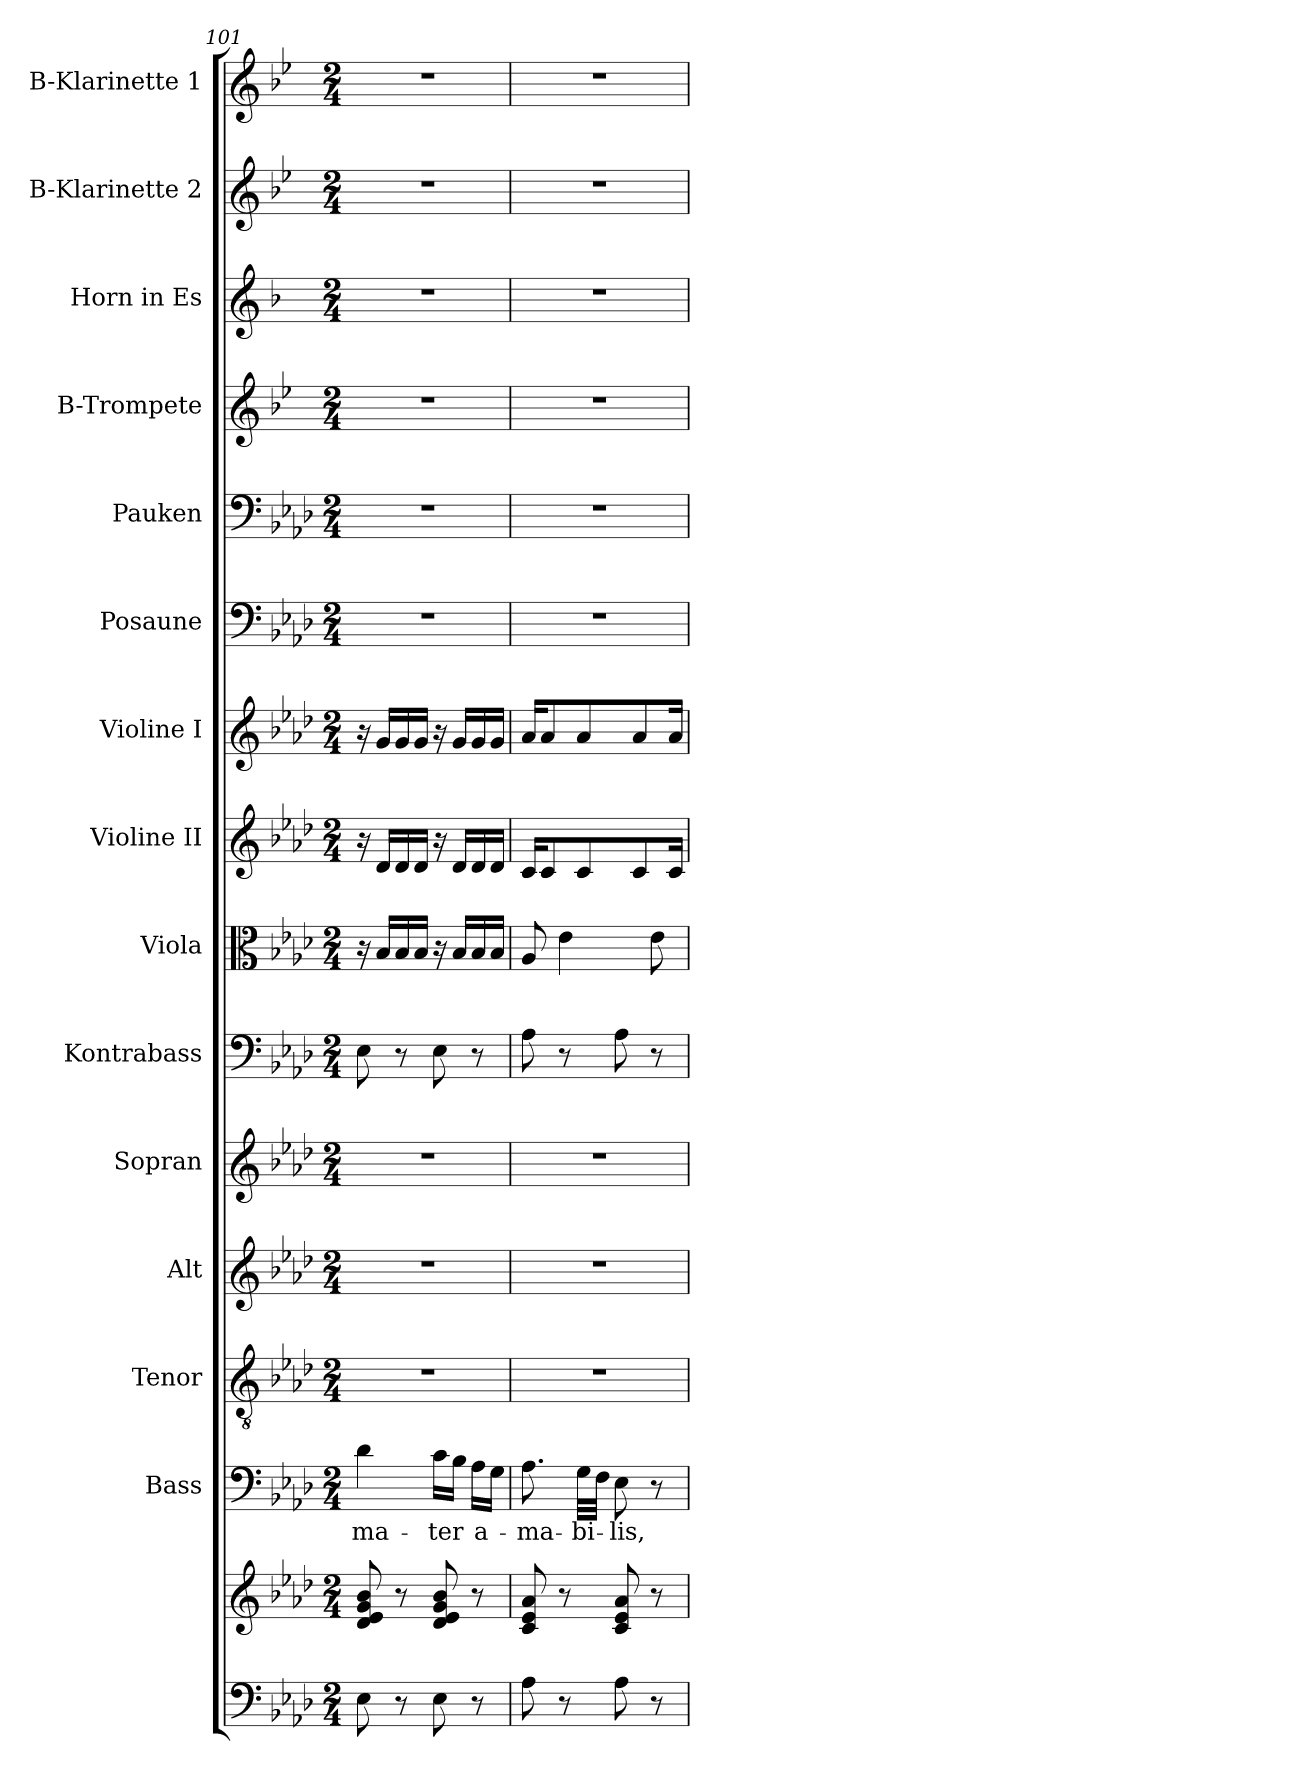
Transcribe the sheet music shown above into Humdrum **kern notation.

**kern	**kern	**kern	**text	**kern	**kern	**kern	**kern	**kern	**kern	**kern	**kern	**kern	**kern	**kern	**kern	**kern
*part15	*part15	*part14	*part14	*part13	*part12	*part11	*part10	*part9	*part8	*part7	*part6	*part5	*part4	*part3	*part2	*part1
*staff16	*staff15	*staff14	*staff14	*staff13	*staff12	*staff11	*staff10	*staff9	*staff8	*staff7	*staff6	*staff5	*staff4	*staff3	*staff2	*staff1
*	*	*I"Bass	*	*I"Tenor	*I"Alt	*I"Sopran	*I"Kontrabass	*I"Viola	*I"Violine II	*I"Violine I	*I"Posaune	*I"Pauken	*I"B-Trompete	*I"Horn in Es	*I"B-Klarinette 2	*I"B-Klarinette 1
*	*	*I'B.	*	*I'T.	*I'A.	*I'S.	*I'Kb.	*I'Vla.	*I'Vl. II	*I'Vl. I	*I'Pos.	*I'Pk.	*I'B Trp.	*	*I'B Kl. 2	*I'B Kl. 1
*clefF4	*clefG2	*clefF4	*	*clefGv2	*clefG2	*clefG2	*clefF4	*clefC3	*clefG2	*clefG2	*clefF4	*clefF4	*clefG2	*clefG2	*clefG2	*clefG2
*	*	*	*	*	*	*	*ITrd7c12	*	*	*	*	*	*ITrd1c2	*ITrd5c9	*ITrd1c2	*ITrd1c2
*k[b-e-a-d-]	*k[b-e-a-d-]	*k[b-e-a-d-]	*	*k[b-e-a-d-]	*k[b-e-a-d-]	*k[b-e-a-d-]	*k[b-e-a-d-]	*k[b-e-a-d-]	*k[b-e-a-d-]	*k[b-e-a-d-]	*k[b-e-a-d-]	*k[b-e-a-d-]	*k[b-e-a-d-]	*k[b-e-a-d-]	*k[b-e-a-d-]	*k[b-e-a-d-]
*A-:	*A-:	*A-:	*	*A-:	*A-:	*A-:	*A-:	*A-:	*A-:	*A-:	*A-:	*A-:	*A-:	*A-:	*A-:	*A-:
*M2/4	*M2/4	*M2/4	*	*M2/4	*M2/4	*M2/4	*M2/4	*M2/4	*M2/4	*M2/4	*M2/4	*M2/4	*M2/4	*M2/4	*M2/4	*M2/4
=101	=101	=101	=101	=101	=101	=101	=101	=101	=101	=101	=101	=101	=101	=101	=101	=101
!	!	!	!LO:LY:b	!	!	!	!	!	!	!	!	!	!	!	!	!
8E-\	8d-/ 8e-/ 8g/ 8b-/	4d-\	ma-	2r	2r	2r	8EE-\	16r	16r	16r	2r	2r	2r	2r	2r	2r
.	.	.	.	.	.	.	.	16B-/LL	16d-/LL	16g/LL	.	.	.	.	.	.
8r	8r	.	.	.	.	.	8r	16B-/	16d-/	16g/	.	.	.	.	.	.
.	.	.	.	.	.	.	.	16B-/JJ	16d-/JJ	16g/JJ	.	.	.	.	.	.
!	!	!	!LO:LY:b	!	!	!	!	!	!	!	!	!	!	!	!	!
8E-\	8d-/ 8e-/ 8g/ 8b-/	16c\LL	-ter	.	.	.	8EE-\	16r	16r	16r	.	.	.	.	.	.
.	.	16B-\JJ	.	.	.	.	.	16B-/LL	16d-/LL	16g/LL	.	.	.	.	.	.
!	!	!	!LO:LY:b	!	!	!	!	!	!	!	!	!	!	!	!	!
8r	8r	16A-\LL	a-	.	.	.	8r	16B-/	16d-/	16g/	.	.	.	.	.	.
.	.	16G\JJ	.	.	.	.	.	16B-/JJ	16d-/JJ	16g/JJ	.	.	.	.	.	.
=102	=102	=102	=102	=102	=102	=102	=102	=102	=102	=102	=102	=102	=102	=102	=102	=102
!	!	!	!LO:LY:b	!	!	!	!	!	!	!	!	!	!	!	!	!
8A-\	8c/ 8e-/ 8a-/	8.A-\	-ma-	2r	2r	2r	8AA-\	8A-/	16c/KL	16a-/KL	2r	2r	2r	2r	2r	2r
.	.	.	.	.	.	.	.	.	8c/	8a-/	.	.	.	.	.	.
8r	8r	.	.	.	.	.	8r	4e-\	.	.	.	.	.	.	.	.
!	!	!	!LO:LY:b	!	!	!	!	!	!	!	!	!	!	!	!	!
.	.	32G\LLL	-bi-	.	.	.	.	.	8c/	8a-/	.	.	.	.	.	.
.	.	32F\JJJ	.	.	.	.	.	.	.	.	.	.	.	.	.	.
!	!	!	!LO:LY:b	!	!	!	!	!	!	!	!	!	!	!	!	!
8A-\	8c/ 8e-/ 8a-/	8E-\	-lis,	.	.	.	8AA-\	.	.	.	.	.	.	.	.	.
.	.	.	.	.	.	.	.	.	8c/	8a-/	.	.	.	.	.	.
8r	8r	8r	.	.	.	.	8r	8e-\	.	.	.	.	.	.	.	.
.	.	.	.	.	.	.	.	.	16c/Jk	16a-/Jk	.	.	.	.	.	.
=	=	=	=	=	=	=	=	=	=	=	=	=	=	=	=	=
*-	*-	*-	*-	*-	*-	*-	*-	*-	*-	*-	*-	*-	*-	*-	*-	*-
